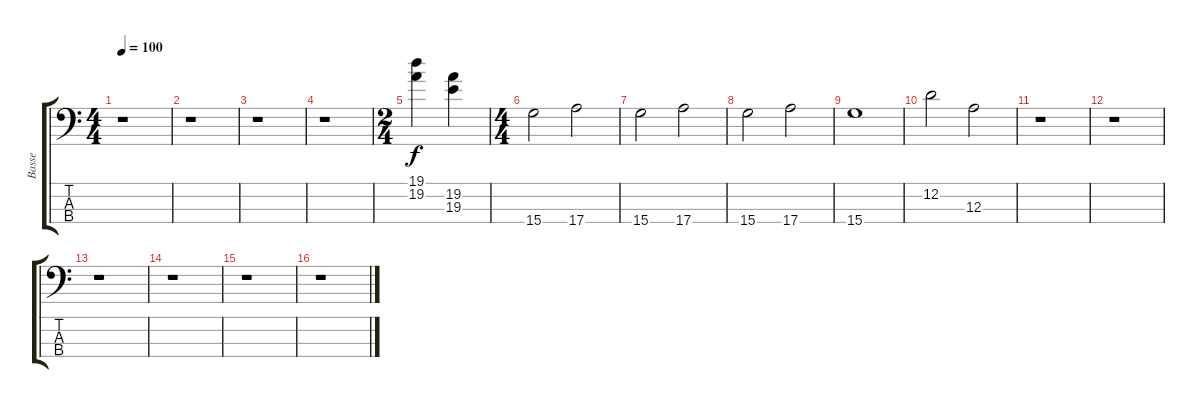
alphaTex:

\track ("Basse" "Basse") {instrument electricbasspick}
\staff {score tabs}
\tuning (G2 D2 A1 E1) {hide}
\ts (4 4)
\tempo 100
\clef f4
\ks c
r.1{dy f} |
r.1 |
r.1 |
r.1 |
\ts (2 4)
(19.1 19.2).4 (19.2 19.3).4 |
\ts (4 4)
15.4.2 17.4.2 |
15.4.2 17.4.2 |
15.4.2 17.4.2 |
15.4.1 |
12.2.2 12.3.2 |
r.1 |
r.1 |
r.1 |
r.1 |
r.1 |
r.1
